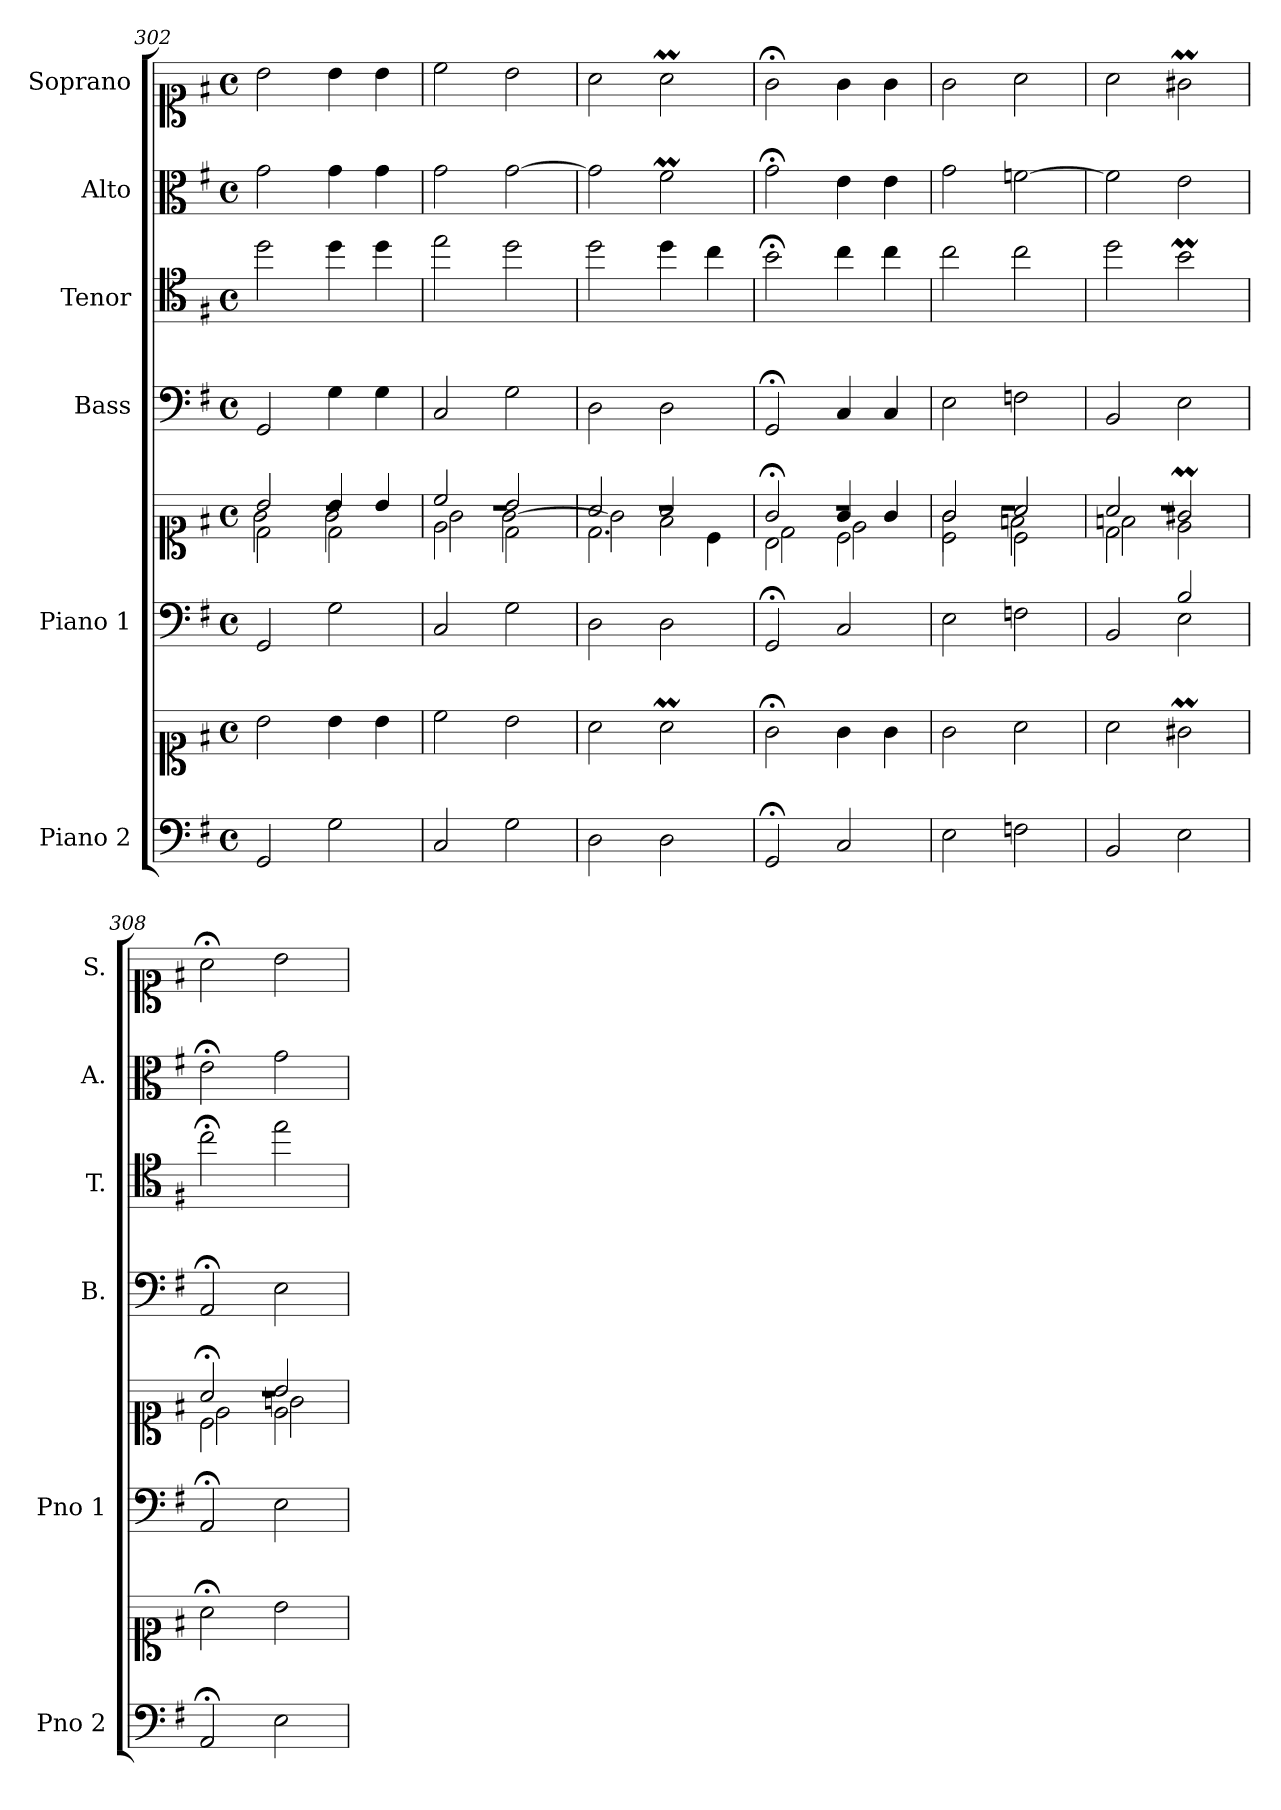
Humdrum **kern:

**kern	**kern	**kern	**kern	**kern	**kern	**kern	**kern
*part6	*part6	*part5	*part5	*part4	*part3	*part2	*part1
*staff8	*staff7	*staff6	*staff5	*staff4	*staff3	*staff2	*staff1
*I"Piano 2	*	*I"Piano 1	*	*I"Bass	*I"Tenor	*I"Alto	*I"Soprano
*I'Pno 2	*	*I'Pno 1	*	*I'B.	*I'T.	*I'A.	*I'S.
*clefF4	*clefC1	*clefF4	*clefC1	*clefF4	*clefC4	*clefC3	*clefC1
*	*	*	*	*	*ITrd7c12	*	*
*k[f#]	*k[f#]	*k[f#]	*k[f#]	*k[f#]	*k[f#]	*k[f#]	*k[f#]
*G:	*G:	*G:	*G:	*G:	*G:	*G:	*G:
*M4/4	*M4/4	*M4/4	*M4/4	*M4/4	*M4/4	*M4/4	*M4/4
*met(c)	*met(c)	*met(c)	*met(c)	*met(c)	*met(c)	*met(c)	*met(c)
=302	=302	=302	=302	=302	=302	=302	=302
*	*	*	*^	*	*	*	*
*	*	*	*	*^	*	*	*	*
*	*	*	*	*	*^	*	*	*	*
2GG/	2b\	2GG/	2b/	2d\	2g\	1r	2GG/	2d\	2g\	2b\
2G\	4b\	2G\	4b/	2d\	2g\	.	4G\	4d\	4g\	4b\
.	4b\	.	4b/	.	.	.	4G\	4d\	4g\	4b\
=303	=303	=303	=303	=303	=303	=303	=303	=303	=303	=303
2C/	2cc\	2C/	2cc/	2e\	2g\	1r	2C/	2e\	2g\	2cc\
2G\	2b\	2G\	2b/	2d\	[<2g\	.	2G\	2d\	[>2g\	2b\
=304	=304	=304	=304	=304	=304	=304	=304	=304	=304	=304
2D\	2a\	2D\	2a/	2.d\	2g\]	1r	2D\	2d\	2g\]	2a\
2D\	2aM\	2D\	2a/	.	2f#\	.	2D\	4d\	2f#m\	2aM\
.	.	.	.	4c\	.	.	.	4c\	.	.
=305	=305	=305	=305	=305	=305	=305	=305	=305	=305	=305
2GG;/	2g;<\	2GG;/	2g;</	2B\	2d\	1r	2GG;</	2B;<\	2g;<\	2g;<\
2C/	4g\	2C/	4g/	2c\	2e\	.	4C/	4c\	4e\	4g\
.	4g\	.	4g/	.	.	.	4C/	4c\	4e\	4g\
=306	=306	=306	=306	=306	=306	=306	=306	=306	=306	=306
2E\	2g\	2E\	2g/	2c\	2g\	1r	2E\	2c\	2g\	2g\
2Fn\	2a\	2Fn\	2a/	2c\	2fn\	.	2Fn\	2c\	[>2fn\	2a\
=307	=307	=307	=307	=307	=307	=307	=307	=307	=307	=307
*	*	*^	*	*	*	*	*	*	*	*
2BB/	2a\	2ryy	2BB/	2a/	2d\	2fn\	1r	2BB/	2d\	2f\]	2a\
2E\	2g#Xm\	2B/	2E\	2g#Xm/	2ryy	2e\	.	2E\	2Bm\	2e\	2g#Xm\
*	*	*v	*v	*	*	*	*	*	*	*	*
=308	=308	=308	=308	=308	=308	=308	=308	=308	=308	=308
2AA;/	2a;<\	2AA;/	2a;</	2c\	2e\	1r	2AA;</	2c;<\	2e;<\	2a;<\
2E\	2b\	2E\	2b/	2e\	2gn\	.	2E\	2e\	2g\	2b\
*	*	*	*v	*v	*v	*v	*	*	*	*
=	=	=	=	=	=	=	=
*-	*-	*-	*-	*-	*-	*-	*-
